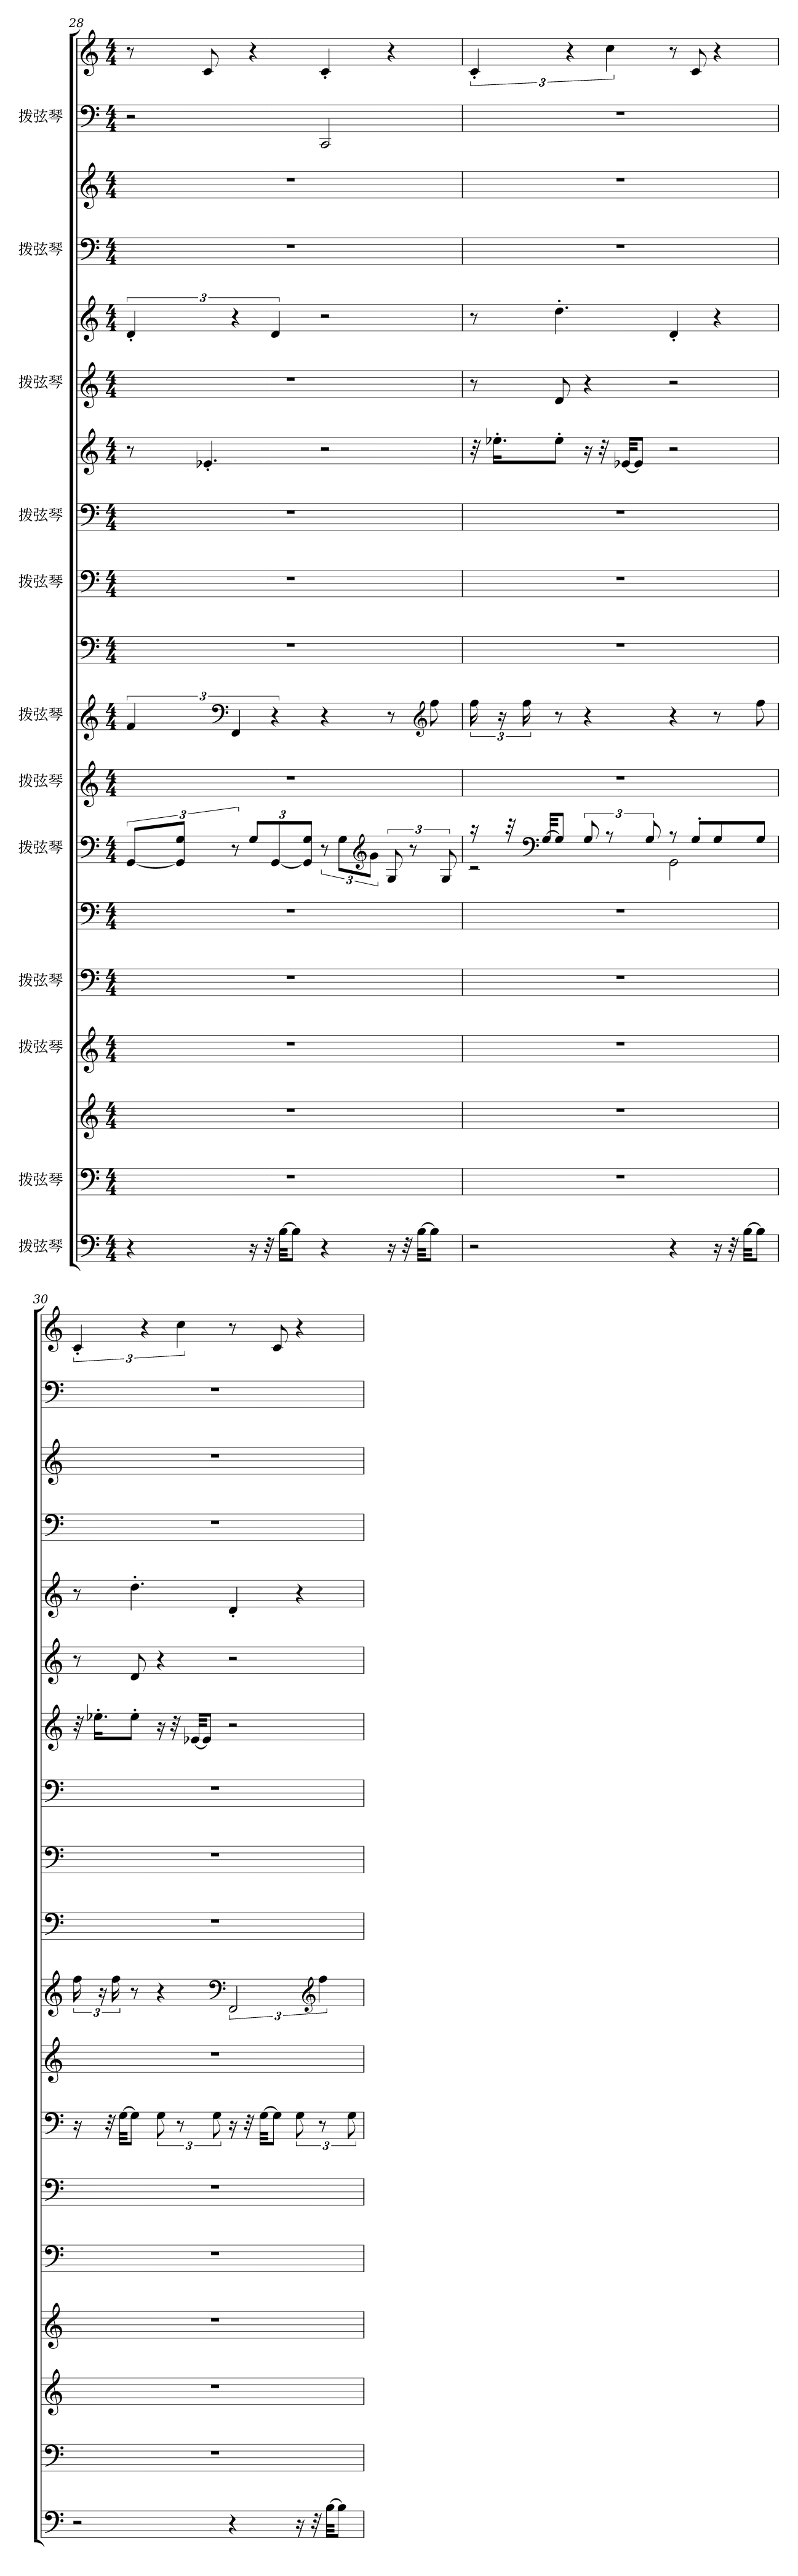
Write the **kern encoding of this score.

**kern	**kern	**kern	**kern	**kern	**kern	**kern	**kern	**kern	**kern	**kern	**kern	**kern	**kern	**kern	**kern	**kern	**kern	**kern
*part12	*part11	*part11	*part10	*part9	*part9	*part8	*part7	*part6	*part6	*part5	*part4	*part4	*part3	*part3	*part2	*part2	*part1	*part1
*staff19	*staff18	*staff17	*staff16	*staff15	*staff14	*staff13	*staff12	*staff11	*staff10	*staff9	*staff8	*staff7	*staff6	*staff5	*staff4	*staff3	*staff2	*staff1
*I"拨弦琴	*I"拨弦琴	*	*I"拨弦琴	*I"拨弦琴	*	*I"拨弦琴	*I"拨弦琴	*I"拨弦琴	*	*I"拨弦琴	*I"拨弦琴	*	*I"拨弦琴	*	*I"拨弦琴	*	*I"拨弦琴	*
!!LO:PB:g=z
*clefF4	*clefF4	*clefG2	*clefG2	*clefF4	*clefF4	*clefF4	*clefG2	*clefG2	*clefF4	*clefF4	*clefF4	*clefG2	*clefG2	*clefG2	*clefF4	*clefG2	*clefF4	*clefG2
*k[]	*k[]	*k[]	*k[]	*k[]	*k[]	*k[]	*k[]	*k[]	*k[]	*k[]	*k[]	*k[]	*k[]	*k[]	*k[]	*k[]	*k[]	*k[]
*M4/4	*M4/4	*M4/4	*M4/4	*M4/4	*M4/4	*M4/4	*M4/4	*M4/4	*M4/4	*M4/4	*M4/4	*M4/4	*M4/4	*M4/4	*M4/4	*M4/4	*M4/4	*M4/4
=28	=28	=28	=28	=28	=28	=28	=28	=28	=28	=28	=28	=28	=28	=28	=28	=28	=28	=28
4r	1r	1r	1r	1r	1r	[12GG/L	1r	6f/	1r	1r	1r	8r	1r	6d'/	1r	1r	2r	8r
.	.	.	.	.	.	12GG/] 12G/J	.	.	.	.	.	.	.	.	.	.	.	.
.	.	.	.	.	.	.	.	.	.	.	.	4.e-X'/	.	.	.	.	.	8c/
*	*	*	*	*	*	*	*	*clefF4	*	*	*	*	*	*	*	*	*	*
.	.	.	.	.	.	12r	.	6FF/	.	.	.	.	.	6r	.	.	.	.
*	*	*	*	*	*	*Xbrackettup	*	*	*	*	*	*	*	*	*	*	*	*
16r	.	.	.	.	.	12G/L	.	.	.	.	.	.	.	.	.	.	.	4r
32r	.	.	.	.	.	.	.	.	.	.	.	.	.	.	.	.	.	.
.	.	.	.	.	.	[12GG/	.	6r	.	.	.	.	.	6d/	.	.	.	.
[32B\KKL	.	.	.	.	.	.	.	.	.	.	.	.	.	.	.	.	.	.
8B\J]	.	.	.	.	.	.	.	.	.	.	.	.	.	.	.	.	.	.
.	.	.	.	.	.	12GG/] 12G/J	.	.	.	.	.	.	.	.	.	.	.	.
*	*	*	*	*	*	*brackettup	*	*	*	*	*	*	*	*	*	*	*	*
4r	.	.	.	.	.	12r	.	4r	.	.	.	2r	.	2r	.	.	2CC/	4c'/
.	.	.	.	.	.	12G\L	.	.	.	.	.	.	.	.	.	.	.	.
*	*	*	*	*	*	*clefG2	*	*	*	*	*	*	*	*	*	*	*	*
.	.	.	.	.	.	12g\J	.	.	.	.	.	.	.	.	.	.	.	.
16r	.	.	.	.	.	12G/	.	8r	.	.	.	.	.	.	.	.	.	4r
32r	.	.	.	.	.	.	.	.	.	.	.	.	.	.	.	.	.	.
.	.	.	.	.	.	12r	.	.	.	.	.	.	.	.	.	.	.	.
[32B\KKL	.	.	.	.	.	.	.	.	.	.	.	.	.	.	.	.	.	.
*	*	*	*	*	*	*	*	*clefG2	*	*	*	*	*	*	*	*	*	*
8B\J]	.	.	.	.	.	.	.	8ff\	.	.	.	.	.	.	.	.	.	.
.	.	.	.	.	.	12G/	.	.	.	.	.	.	.	.	.	.	.	.
=29	=29	=29	=29	=29	=29	=29	=29	=29	=29	=29	=29	=29	=29	=29	=29	=29	=29	=29
*	*	*	*	*	*	*^	*	*	*	*	*	*	*	*	*	*	*	*
2r	1r	1r	1r	1r	1r	16r	2r	1r	24ff\	1r	1r	1r	32r	8r	8r	1r	1r	1r	6c'/
.	.	.	.	.	.	.	.	.	.	.	.	.	16.ee-X'\KL	.	.	.	.	.	.
.	.	.	.	.	.	.	.	.	24r	.	.	.	.	.	.	.	.	.	.
.	.	.	.	.	.	32r	.	.	.	.	.	.	.	.	.	.	.	.	.
.	.	.	.	.	.	.	.	.	24ff\	.	.	.	.	.	.	.	.	.	.
*	*	*	*	*	*	*clefF4	*	*	*	*	*	*	*	*	*	*	*	*	*
.	.	.	.	.	.	[32G/KKL	.	.	.	.	.	.	.	.	.	.	.	.	.
.	.	.	.	.	.	8G/J]	.	.	8r	.	.	.	8ee-'\J	8d/	4.dd'\	.	.	.	.
.	.	.	.	.	.	.	.	.	.	.	.	.	.	.	.	.	.	.	6r
.	.	.	.	.	.	12G/	.	.	4r	.	.	.	16r	4r	.	.	.	.	.
.	.	.	.	.	.	.	.	.	.	.	.	.	32r	.	.	.	.	.	.
.	.	.	.	.	.	12r	.	.	.	.	.	.	.	.	.	.	.	.	6cc\
.	.	.	.	.	.	.	.	.	.	.	.	.	[32e-X/KKL	.	.	.	.	.	.
.	.	.	.	.	.	.	.	.	.	.	.	.	8e-/J]	.	.	.	.	.	.
.	.	.	.	.	.	12G/	.	.	.	.	.	.	.	.	.	.	.	.	.
4r	.	.	.	.	.	8r	2GG\	.	4r	.	.	.	2r	2r	4d'/	.	.	.	8r
.	.	.	.	.	.	8G'/L	.	.	.	.	.	.	.	.	.	.	.	.	8c/
16r	.	.	.	.	.	8G/	.	.	8r	.	.	.	.	.	4r	.	.	.	4r
32r	.	.	.	.	.	.	.	.	.	.	.	.	.	.	.	.	.	.	.
[32B\KKL	.	.	.	.	.	.	.	.	.	.	.	.	.	.	.	.	.	.	.
8B\J]	.	.	.	.	.	8G/J	.	.	8ff\	.	.	.	.	.	.	.	.	.	.
*	*	*	*	*	*	*v	*v	*	*	*	*	*	*	*	*	*	*	*	*
!!LO:PB:g=z
=30	=30	=30	=30	=30	=30	=30	=30	=30	=30	=30	=30	=30	=30	=30	=30	=30	=30	=30
2r	1r	1r	1r	1r	1r	16r	1r	24ff\	1r	1r	1r	32r	8r	8r	1r	1r	1r	6c'/
.	.	.	.	.	.	.	.	.	.	.	.	16.ee-X'\KL	.	.	.	.	.	.
.	.	.	.	.	.	.	.	24r	.	.	.	.	.	.	.	.	.	.
.	.	.	.	.	.	32r	.	.	.	.	.	.	.	.	.	.	.	.
.	.	.	.	.	.	.	.	24ff\	.	.	.	.	.	.	.	.	.	.
.	.	.	.	.	.	[32G\KKL	.	.	.	.	.	.	.	.	.	.	.	.
.	.	.	.	.	.	8G\J]	.	8r	.	.	.	8ee-'\J	8d/	4.dd'\	.	.	.	.
.	.	.	.	.	.	.	.	.	.	.	.	.	.	.	.	.	.	6r
.	.	.	.	.	.	12G\	.	4r	.	.	.	16r	4r	.	.	.	.	.
.	.	.	.	.	.	.	.	.	.	.	.	32r	.	.	.	.	.	.
.	.	.	.	.	.	12r	.	.	.	.	.	.	.	.	.	.	.	6cc\
.	.	.	.	.	.	.	.	.	.	.	.	[32e-X/KKL	.	.	.	.	.	.
.	.	.	.	.	.	.	.	.	.	.	.	8e-/J]	.	.	.	.	.	.
.	.	.	.	.	.	12G\	.	.	.	.	.	.	.	.	.	.	.	.
*	*	*	*	*	*	*	*	*clefF4	*	*	*	*	*	*	*	*	*	*
4r	.	.	.	.	.	16r	.	3FF/	.	.	.	2r	2r	4d'/	.	.	.	8r
.	.	.	.	.	.	32r	.	.	.	.	.	.	.	.	.	.	.	.
.	.	.	.	.	.	[32G\KKL	.	.	.	.	.	.	.	.	.	.	.	.
.	.	.	.	.	.	8G\J]	.	.	.	.	.	.	.	.	.	.	.	8c/
16r	.	.	.	.	.	12G\	.	.	.	.	.	.	.	4r	.	.	.	4r
32r	.	.	.	.	.	.	.	.	.	.	.	.	.	.	.	.	.	.
*	*	*	*	*	*	*	*	*clefG2	*	*	*	*	*	*	*	*	*	*
.	.	.	.	.	.	12r	.	6ff\	.	.	.	.	.	.	.	.	.	.
[32B\KKL	.	.	.	.	.	.	.	.	.	.	.	.	.	.	.	.	.	.
8B\J]	.	.	.	.	.	.	.	.	.	.	.	.	.	.	.	.	.	.
.	.	.	.	.	.	12G\	.	.	.	.	.	.	.	.	.	.	.	.
=	=	=	=	=	=	=	=	=	=	=	=	=	=	=	=	=	=	=
*-	*-	*-	*-	*-	*-	*-	*-	*-	*-	*-	*-	*-	*-	*-	*-	*-	*-	*-
